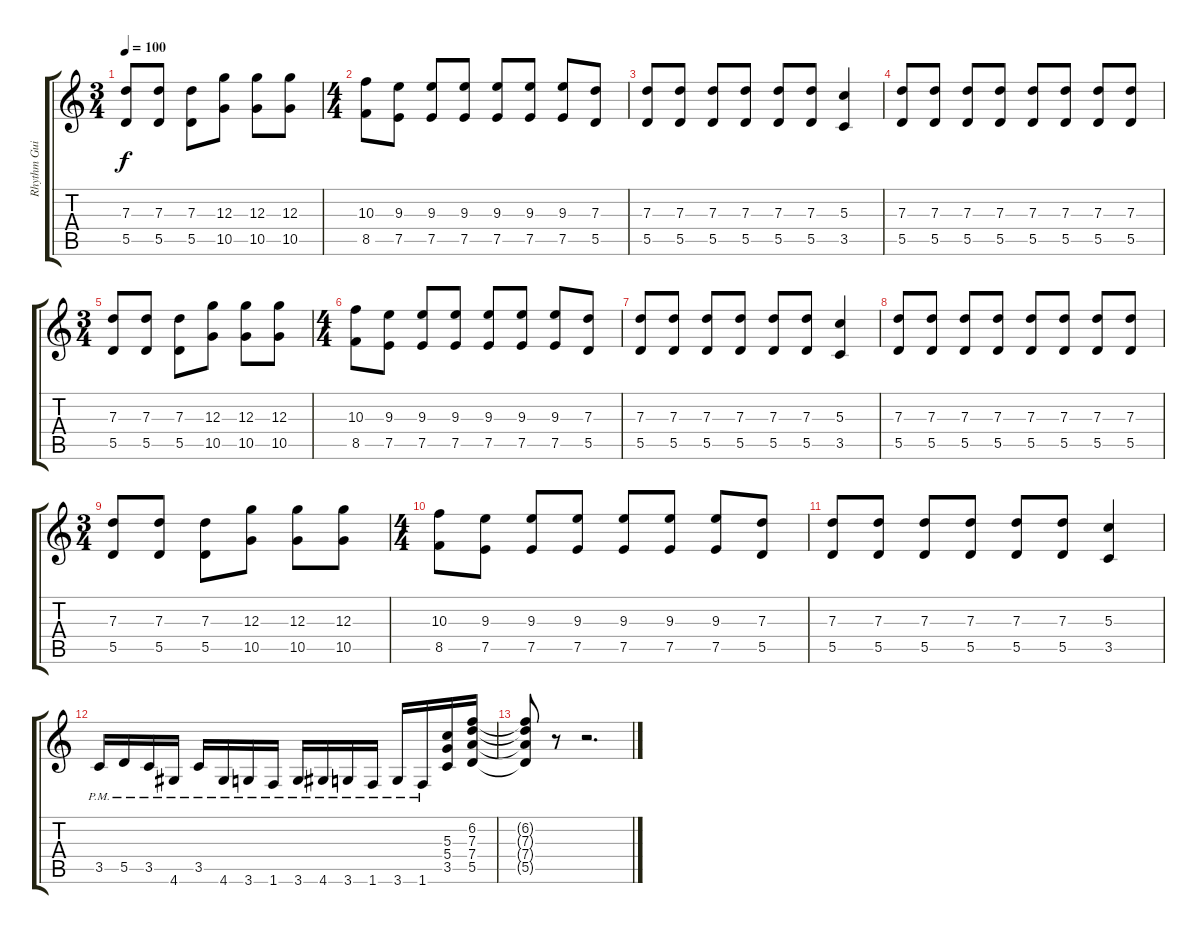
\track ("Rhythm Guitar 1" "Rhythm Gui") {instrument distortionguitar}
\staff {score tabs}
\tuning (E4 B3 G3 D3 A2 E2) {hide}
\ts (3 4)
\tempo 100
\clef g2
\ks c
(7.3 5.5).8{dy f} (7.3 5.5).8 (7.3 5.5).8 (12.3 10.5).8 (12.3 10.5).8 (12.3 10.5).8 |
\ts (4 4)
(10.3 8.5).8 (9.3 7.5).8 (9.3 7.5).8 (9.3 7.5).8 (9.3 7.5).8 (9.3 7.5).8 (9.3 7.5).8 (7.3 5.5).8 |
(7.3 5.5).8 (7.3 5.5).8 (7.3 5.5).8 (7.3 5.5).8 (7.3 5.5).8 (7.3 5.5).8 (5.3 3.5).4 |
(7.3 5.5).8 (7.3 5.5).8 (7.3 5.5).8 (7.3 5.5).8 (7.3 5.5).8 (7.3 5.5).8 (7.3 5.5).8 (7.3 5.5).8 |
\ts (3 4)
(7.3 5.5).8 (7.3 5.5).8 (7.3 5.5).8 (12.3 10.5).8 (12.3 10.5).8 (12.3 10.5).8 |
\ts (4 4)
(10.3 8.5).8 (9.3 7.5).8 (9.3 7.5).8 (9.3 7.5).8 (9.3 7.5).8 (9.3 7.5).8 (9.3 7.5).8 (7.3 5.5).8 |
(7.3 5.5).8 (7.3 5.5).8 (7.3 5.5).8 (7.3 5.5).8 (7.3 5.5).8 (7.3 5.5).8 (5.3 3.5).4 |
(7.3 5.5).8 (7.3 5.5).8 (7.3 5.5).8 (7.3 5.5).8 (7.3 5.5).8 (7.3 5.5).8 (7.3 5.5).8 (7.3 5.5).8 |
\ts (3 4)
(7.3 5.5).8 (7.3 5.5).8 (7.3 5.5).8 (12.3 10.5).8 (12.3 10.5).8 (12.3 10.5).8 |
\ts (4 4)
(10.3 8.5).8 (9.3 7.5).8 (9.3 7.5).8 (9.3 7.5).8 (9.3 7.5).8 (9.3 7.5).8 (9.3 7.5).8 (7.3 5.5).8 |
(7.3 5.5).8 (7.3 5.5).8 (7.3 5.5).8 (7.3 5.5).8 (7.3 5.5).8 (7.3 5.5).8 (5.3 3.5).4 |
3.5{pm}.16 5.5{pm}.16 3.5{pm}.16 4.6{pm}.16 3.5{pm}.16 4.6{pm}.16 3.6{pm}.16 1.6{pm}.16 3.6{pm}.16 4.6{pm}.16 3.6{pm}.16 1.6{pm}.16 3.6{pm}.16 1.6{pm}.16 (5.3 5.4 3.5).16 (6.2 7.3 7.4 5.5).16 |
(6.2{t} 7.3{t} 7.4{t} 5.5{t}).8 r.8 r.2{d}
